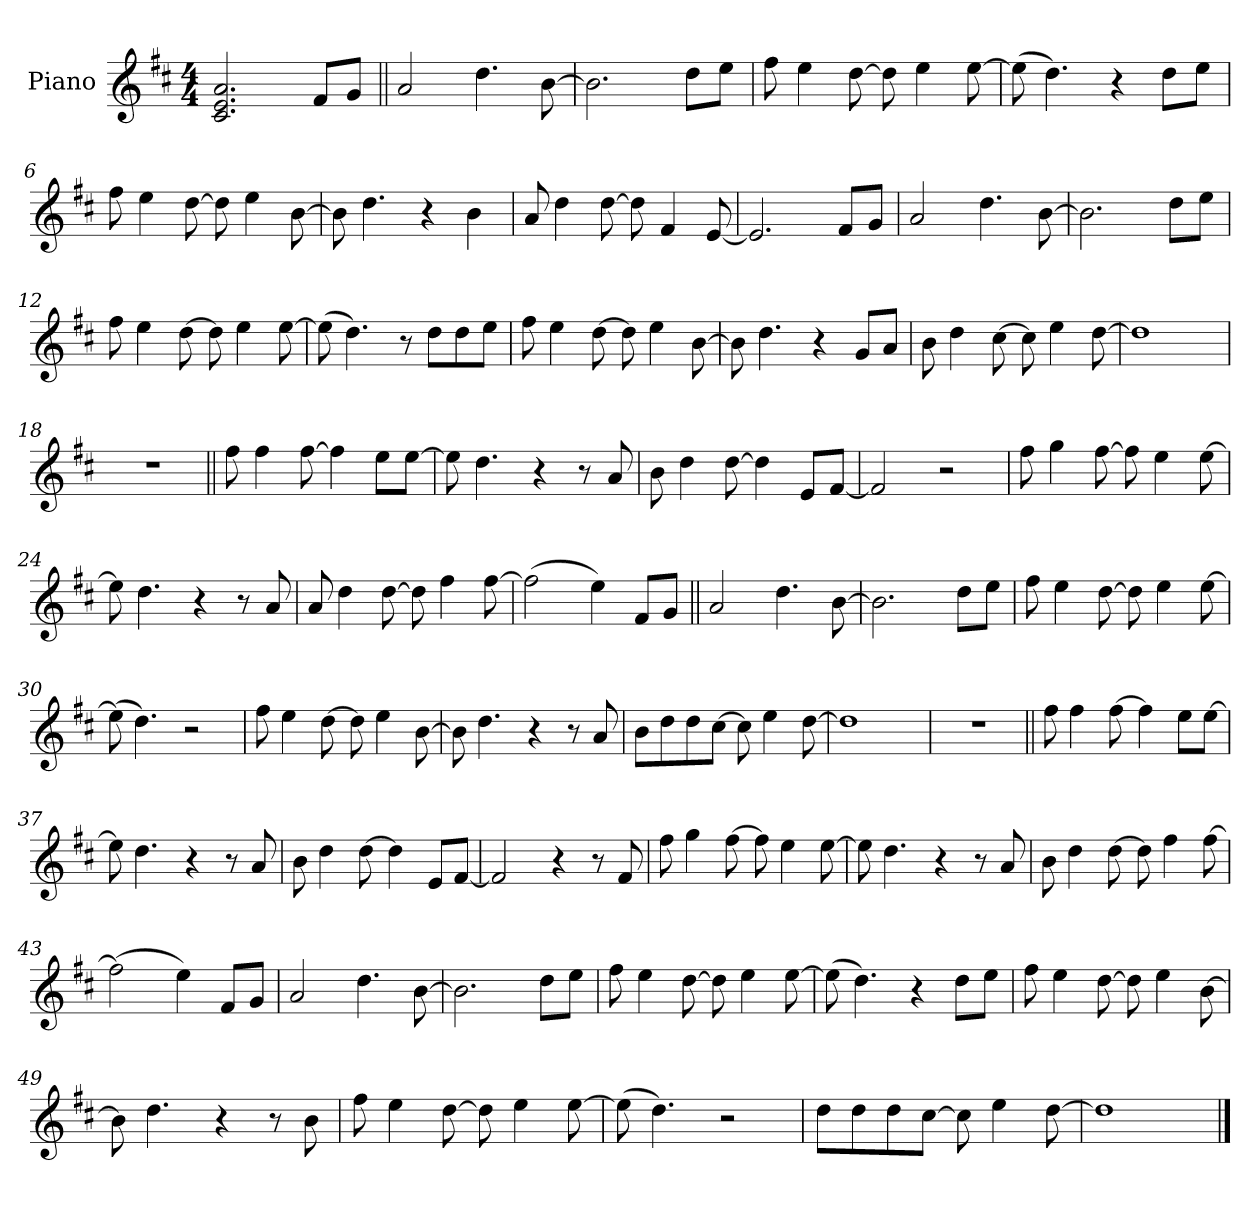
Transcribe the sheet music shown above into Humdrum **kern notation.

**kern
*part1
*staff1
*I"Piano
*I'Pno.
*clefG2
*k[f#c#]
*M4/4
=1
2.c#! 2.e! 2.a!
8f#L
8gJ
=2||
2a
4.dd
[8b
=3
2.b]
8ddL
8eeJ
=4
8ff#
4ee
[8dd
8dd]
4ee
[8ee
=5
(8ee]
4.dd)
4r
8ddL
8eeJ
=6
8ff#
4ee
[8dd
8dd]
4ee
[8b
=7
8b]
4.dd
4r
4b
=8
8a
4dd
[8dd
8dd]
4f#
[8e
=9
2.e]
8f#L
8gJ
=10
2a
4.dd
[8b
=11
2.b]
8ddL
8eeJ
=12
8ff#
4ee
[8dd
8dd]
4ee
[8ee
=13
(8ee]
4.dd)
8r
8ddL
8dd
8eeJ
=14
8ff#
4ee
[8dd
8dd]
4ee
[8b
=15
8b]
4.dd
4r
8gL
8aJ
=16
8b
4dd
[8cc#
8cc#]
4ee
[8dd
=17
1dd]
=18
1r
=19||
8ff#
4ff#
[8ff#
4ff#]
8eeL
[8eeJ
=20
8ee]
4.dd
4r
8r
8a
=21
8b
4dd
[8dd
4dd]
8eL
[8f#J
=22
2f#]
2r
=23
8ff#
4gg
[8ff#
8ff#]
4ee
[8ee
=24
8ee]
4.dd
4r
8r
8a
=25
8a
4dd
[8dd
8dd]
4ff#
[8ff#
=26
(2ff#]
4ee)
8f#L
8gJ
=27||
2a
4.dd
[8b
=28
2.b]
8ddL
8eeJ
=29
8ff#
4ee
[8dd
8dd]
4ee
[8ee
=30
(8ee]
4.dd)
2r
=31
8ff#
4ee
[8dd
8dd]
4ee
[8b
=32
8b]
4.dd
4r
8r
8a
=33
8bL
8dd
8dd
[8cc#J
8cc#]
4ee
[8dd
=34
1dd]
=35
1r
=36||
8ff#
4ff#
[8ff#
4ff#]
8eeL
[8eeJ
=37
8ee]
4.dd
4r
8r
8a
=38
8b
4dd
[8dd
4dd]
8eL
[8f#J
=39
2f#]
4r
8r
8f#
=40
8ff#
4gg
[8ff#
8ff#]
4ee
[8ee
=41
8ee]
4.dd
4r
8r
8a
=42
8b
4dd
[8dd
8dd]
4ff#
[8ff#
=43
(2ff#]
4ee)
8f#L
8gJ
=44
2a
4.dd
[8b
=45
2.b]
8ddL
8eeJ
=46
8ff#
4ee
[8dd
8dd]
4ee
[8ee
=47
(8ee]
4.dd)
4r
8ddL
8eeJ
=48
8ff#
4ee
[8dd
8dd]
4ee
[8b
=49
8b]
4.dd
4r
8r
8b
=50
8ff#
4ee
[8dd
8dd]
4ee
[8ee
=51
(8ee]
4.dd)
2r
=52
8ddL
8dd
8dd
[8cc#J
8cc#]
4ee
[8dd
=53
1dd]
==
*-
